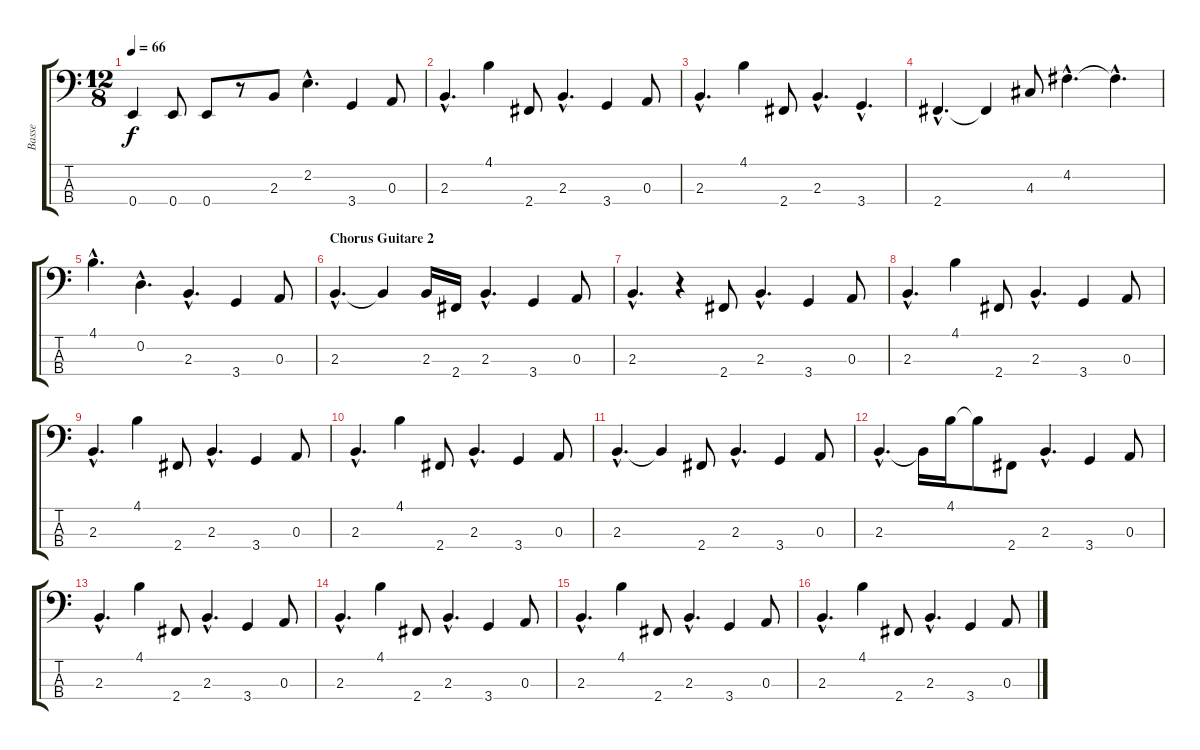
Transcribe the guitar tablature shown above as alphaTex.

\track ("Basse" "Basse") {instrument electricbassfinger}
\staff {score tabs}
\tuning (G2 D2 A1 E1) {hide}
\ts (12 8)
\tempo 66
\clef f4
\ks c
0.4.4{dy f} 0.4.8 0.4.8 r.8 2.3.8 2.2{hac}.4{d} 3.4.4 0.3.8 |
2.3{hac}.4{d} 4.1.4 2.4.8 2.3{hac}.4{d} 3.4.4 0.3.8 |
2.3{hac}.4{d} 4.1.4 2.4.8 2.3{hac}.4{d} 3.4{hac}.4{d} |
2.4{hac}.4{d} 2.4{t}.4 4.3.8 4.2{hac}.4{d} 4.2{hac t}.4{d} |
4.1{hac}.4{d} 0.2{hac}.4{d} 2.3{hac}.4{d} 3.4.4 0.3.8 |
\section ("" "Chorus Guitare 2")
2.3{hac}.4{d} 2.3{t}.4 2.3.16 2.4.16 2.3{hac}.4{d} 3.4.4 0.3.8 |
2.3{hac}.4{d} r.4 2.4.8 2.3{hac}.4{d} 3.4.4 0.3.8 |
2.3{hac}.4{d} 4.1.4 2.4.8 2.3{hac}.4{d} 3.4.4 0.3.8 |
2.3{hac}.4{d} 4.1.4 2.4.8 2.3{hac}.4{d} 3.4.4 0.3.8 |
2.3{hac}.4{d} 4.1.4 2.4.8 2.3{hac}.4{d} 3.4.4 0.3.8 |
2.3{hac}.4{d} 2.3{t}.4 2.4.8 2.3{hac}.4{d} 3.4.4 0.3.8 |
2.3{hac}.4{d} 2.3{t}.16 4.1.16 4.1{t}.8 2.4.8 2.3{hac}.4{d} 3.4.4 0.3.8 |
2.3{hac}.4{d} 4.1.4 2.4.8 2.3{hac}.4{d} 3.4.4 0.3.8 |
2.3{hac}.4{d} 4.1.4 2.4.8 2.3{hac}.4{d} 3.4.4 0.3.8 |
2.3{hac}.4{d} 4.1.4 2.4.8 2.3{hac}.4{d} 3.4.4 0.3.8 |
2.3{hac}.4{d} 4.1.4 2.4.8 2.3{hac}.4{d} 3.4.4 0.3.8
